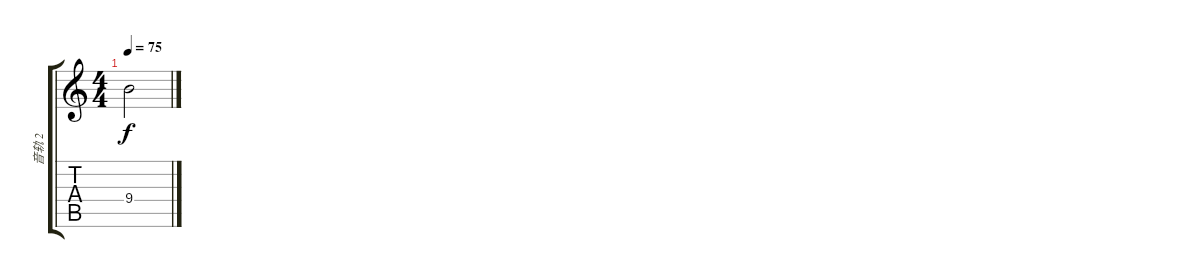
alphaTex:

\track ("音轨 2" "音轨 2") {instrument distortionguitar}
\staff {score tabs}
\tuning (E4 B3 G3 D3 A2 E2) {hide}
\ts (4 4)
\tempo 75
\clef g2
\ks c
9.4{t}.2{dy f}
